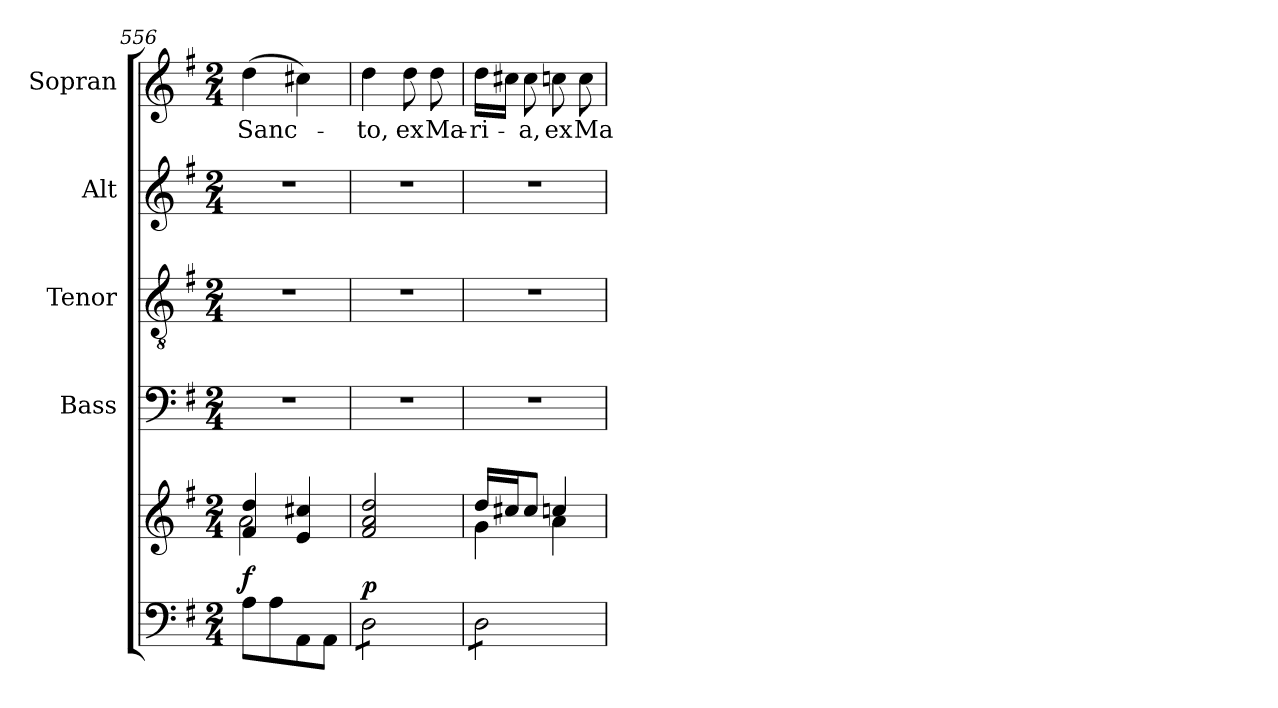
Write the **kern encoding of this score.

**kern	**kern	**dynam	**kern	**kern	**kern	**kern	**text
*part5	*part5	*part5	*part4	*part3	*part2	*part1	*part1
*staff6	*staff5	*staff5/6	*staff4	*staff3	*staff2	*staff1	*staff1
*	*	*	*I"Bass	*I"Tenor	*I"Alt	*I"Sopran	*
*	*	*	*I'B.	*I'T.	*I'A.	*I'S.	*
*clefF4	*clefG2	*	*clefF4	*clefGv2	*clefG2	*clefG2	*
*k[f#]	*k[f#]	*	*k[f#]	*k[f#]	*k[f#]	*k[f#]	*
*G:	*G:	*	*G:	*G:	*G:	*G:	*
*M2/4	*M2/4	*	*M2/4	*M2/4	*M2/4	*M2/4	*
=556	=556	=556	=556	=556	=556	=556	=556
*	*^	*	*	*	*	*	*
!	!	!	!LO:DY:a=2	!	!	!	!	!LO:LY:b
8A\L	4f#/ 4dd/	2a\	f	2r	2r	2r	(>4dd\	Sanc-
8A\	.	.	.	.	.	.	.	.
8AA\	4e/ 4cc#X/	.	.	.	.	.	4cc#X\)	.
8AA\J	.	.	.	.	.	.	.	.
*	*v	*v	*	*	*	*	*	*
=557	=557	=557	=557	=557	=557	=557	=557
!	!	!LO:DY:a=2	!	!	!	!	!LO:LY:b
*tremolo	*	*	*	*	*	*	*
8D\L	2f#/ 2a/ 2dd/	p	2r	2r	2r	4dd\	-to,
8D\	.	.	.	.	.	.	.
!	!	!	!	!	!	!	!LO:LY:b
8D\	.	.	.	.	.	8dd\	ex
!	!	!	!	!	!	!	!LO:LY:b
8D\J	.	.	.	.	.	8dd\	Ma-
!!LO:PB:g=z
=558	=558	=558	=558	=558	=558	=558	=558
*	*^	*	*	*	*	*	*
!	!	!	!	!	!	!	!	!LO:LY:b
8D\L	16dd/LL	4g\	.	2r	2r	2r	16dd\LL	-ri-
.	16cc#X/J	.	.	.	.	.	16cc#X\JJ	.
!	!	!	!	!	!	!	!	!LO:LY:b
8D\	8cc#/J	.	.	.	.	.	8cc#\	-a,
!	!	!	!	!	!	!	!	!LO:LY:b
8D\	4ccn/	4a\	.	.	.	.	8ccn\	ex
!	!	!	!	!	!	!	!	!LO:LY:b
8D\J	.	.	.	.	.	.	8cc\	Ma-
*Xtremolo	*	*	*	*	*	*	*	*
*	*v	*v	*	*	*	*	*	*
=	=	=	=	=	=	=	=
*-	*-	*-	*-	*-	*-	*-	*-
